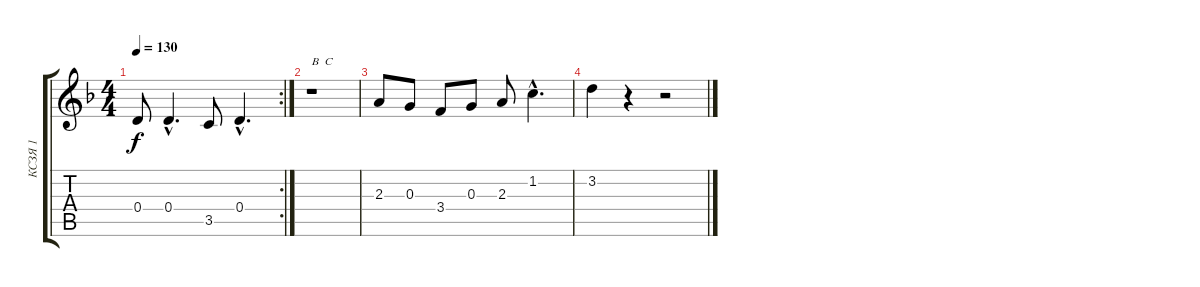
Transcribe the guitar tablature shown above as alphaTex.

\track ("КСЗЯ 1" "КСЗЯ 1") {instrument acousticguitarnylon}
\staff {score tabs}
\tuning (E4 B3 G3 D3 A2 E2) {hide}
\rc 2
\ts (4 4)
\tempo 130
\clef g2
\ks dminor
0.4.8{dy f} 0.4{hac}.4{d} 3.5.8 0.4{hac}.4{d} |
r.1{txt "B  C"} |
2.3.8 0.3.8 3.4.8 0.3.8 2.3.8 1.2{hac}.4{d} |
3.2.4 r.4 r.2
